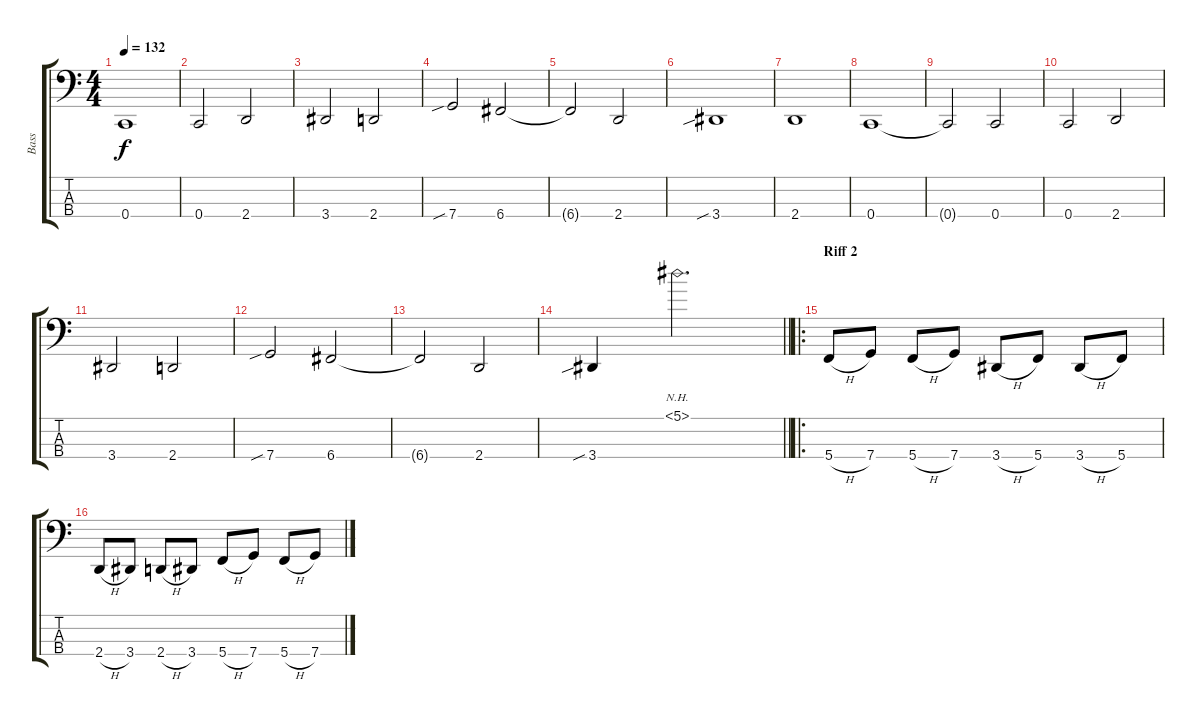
\track ("Bass" "Bass") {instrument electricbasspick}
\staff {score tabs}
\tuning (Eb2 Bb1 F1 C1) {hide}
\ts (4 4)
\tempo 132
\clef f4
\ks c
0.4.1{dy f} |
0.4.2 2.4.2 |
3.4.2 2.4.2 |
7.4{sib}.2 6.4.2 |
6.4{t}.2 2.4.2 |
3.4{sib}.1 |
2.4.1 |
0.4.1 |
0.4{t}.2 0.4.2 |
0.4.2 2.4.2 |
3.4.2 2.4.2 |
7.4{sib}.2 6.4.2 |
6.4{t}.2 2.4.2 |
\barLineRight lightlight
3.4{sib}.4 5.1{nh}.2{d} |
\ro
\section ("" "Riff 2")
5.4{h}.8 7.4.8 5.4{h}.8 7.4.8 3.4{h}.8 5.4.8 3.4{h}.8 5.4.8 |
2.4{h}.8 3.4.8 2.4{h}.8 3.4.8 5.4{h}.8 7.4.8 5.4{h}.8 7.4.8
